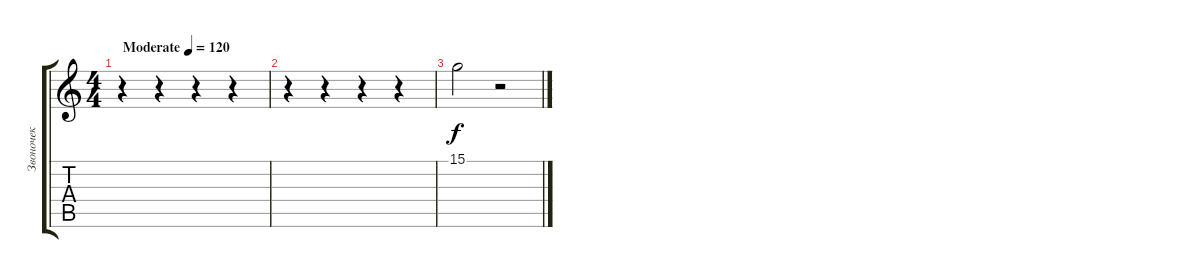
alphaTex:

\track ("Звоночек" "Звоночек") {instrument tinklebell}
\staff {score tabs}
\tuning (E4 B3 G3 D3 A2 E2) {hide}
\ts (4 4)
\tempo (120 "Moderate")
\clef g2
\ks c
r.4{dy f instrument tinklebell} r.4 r.4 r.4 |
r.4 r.4 r.4 r.4 |
15.1.2 r.2
